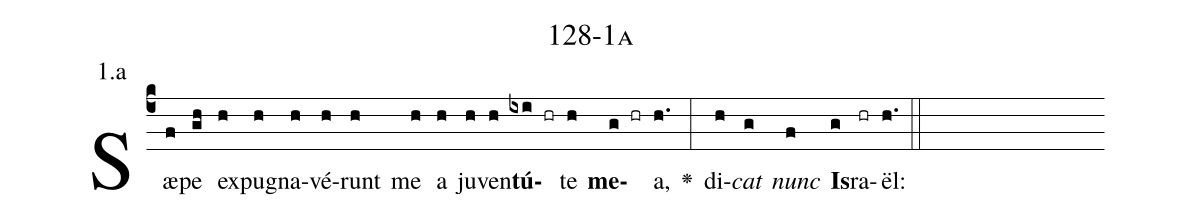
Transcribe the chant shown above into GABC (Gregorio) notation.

name: 128-1a;
annotation: 1.a;
%%
(c4)Sæ(f)pe(gh) ex(h)pu(h)gna(h)vé(h)runt(h) me(h) a(h) ju(h)ven(h)<b>tú</b>(ixi hr)te(h) <b>me</b>(g hr)a,(h.) <v>\greheightstar</v>(:) di(h)<i>cat</i>(g) <i>nunc</i>(f) <b>Is</b>(g)ra(hr)ël:(h.) (::)


%E(h) u(h) o(g) u(f) a(g) e.(h.) (::)
